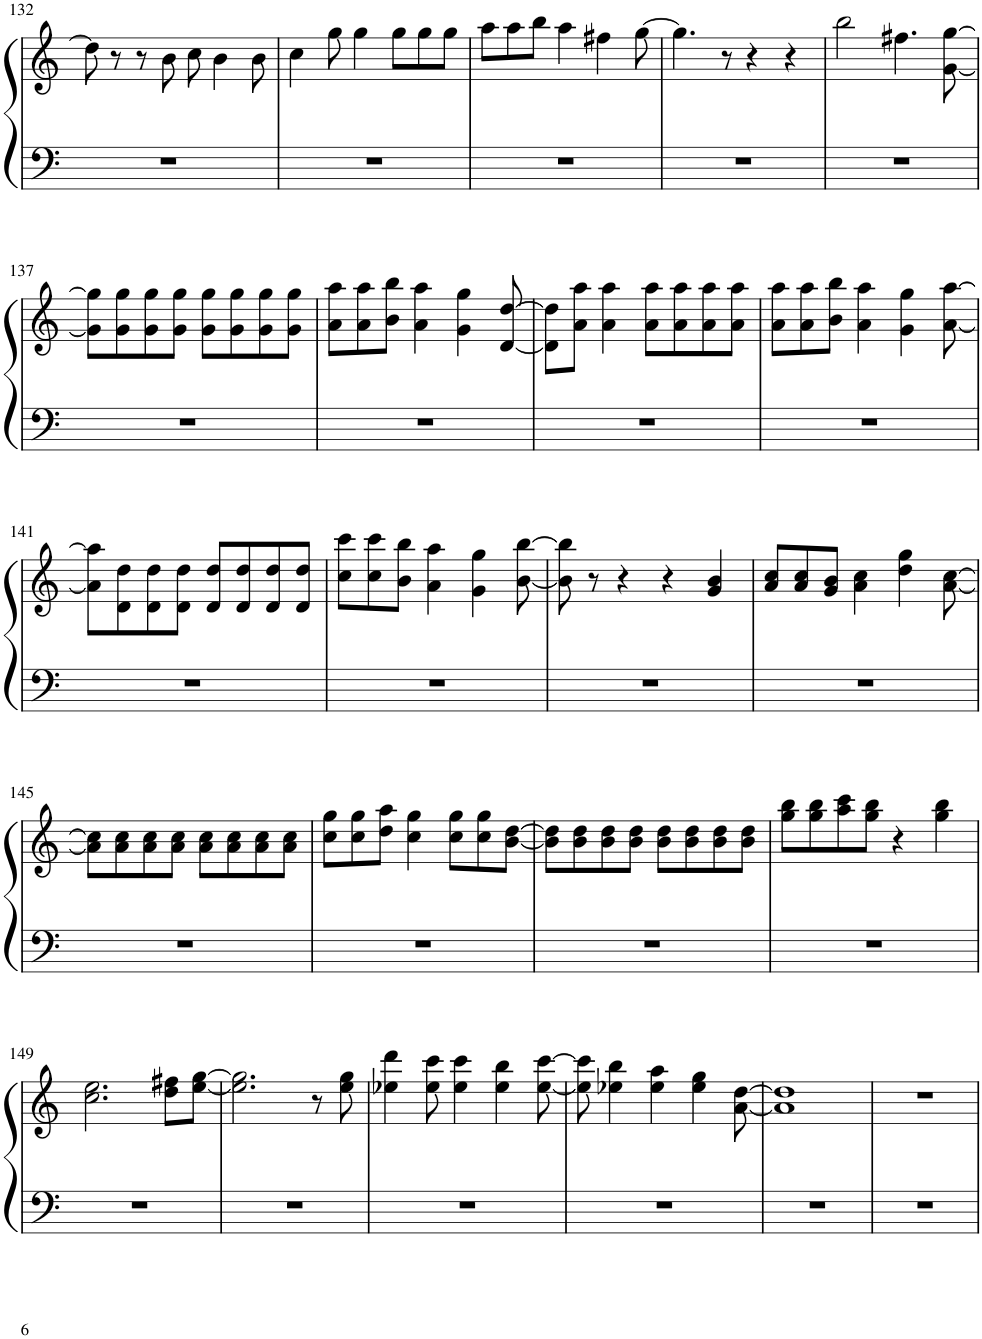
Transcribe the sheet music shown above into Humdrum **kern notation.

**kern	**kern
*part1	*part1
*staff2	*staff1
*I"Piano	*
*I'Pno.	*
!!LO:PB:g=z
*clefF4	*clefG2
*k[]	*k[]
*M4/4	*M4/4
=132	=132
1r	8dd\]
.	8r
.	8r
.	8b\
.	8cc\
.	4b\
.	8b\
=133	=133
1r	4cc\
.	8gg\
.	4gg\
.	8gg\L
.	8gg\
.	8gg\J
=134	=134
1r	8aa\L
.	8aa\
.	8bb\J
.	4aa\
.	4ff#X\
.	[8gg\
=135	=135
1r	4.gg\]
.	8r
.	4r
.	4r
=136	=136
1r	2bb\
.	4.ff#X\
.	[8g\ [8gg\
!!LO:LB:g=z
=137	=137
1r	8g\] 8gg\]L
.	8g\ 8gg\
.	8g\ 8gg\
.	8g\ 8gg\J
.	8g\ 8gg\L
.	8g\ 8gg\
.	8g\ 8gg\
.	8g\ 8gg\J
=138	=138
1r	8a\ 8aa\L
.	8a\ 8aa\
.	8b\ 8bb\J
.	4a\ 4aa\
.	4g\ 4gg\
.	[8d/ [8dd/
=139	=139
1r	8d\] 8dd\]L
.	8a\ 8aa\J
.	4a\ 4aa\
.	8a\ 8aa\L
.	8a\ 8aa\
.	8a\ 8aa\
.	8a\ 8aa\J
=140	=140
1r	8a\ 8aa\L
.	8a\ 8aa\
.	8b\ 8bb\J
.	4a\ 4aa\
.	4g\ 4gg\
.	[8a\ [8aa\
!!LO:LB:g=z
=141	=141
1r	8a\] 8aa\]L
.	8d\ 8dd\
.	8d\ 8dd\
.	8d\ 8dd\J
.	8d/ 8dd/L
.	8d/ 8dd/
.	8d/ 8dd/
.	8d/ 8dd/J
=142	=142
1r	8cc\ 8ccc\L
.	8cc\ 8ccc\
.	8b\ 8bb\J
.	4a\ 4aa\
.	4g\ 4gg\
.	[8b\ [8bb\
=143	=143
1r	8b\] 8bb\]
.	8r
.	4r
.	4r
.	4g/ 4b/
=144	=144
1r	8a/ 8cc/L
.	8a/ 8cc/
.	8g/ 8b/J
.	4a\ 4cc\
.	4dd\ 4gg\
.	[8a\ [8cc\
!!LO:LB:g=z
=145	=145
1r	8a\] 8cc\]L
.	8a\ 8cc\
.	8a\ 8cc\
.	8a\ 8cc\J
.	8a\ 8cc\L
.	8a\ 8cc\
.	8a\ 8cc\
.	8a\ 8cc\J
=146	=146
1r	8cc\ 8gg\L
.	8cc\ 8gg\
.	8dd\ 8aa\J
.	4cc\ 4gg\
.	8cc\ 8gg\L
.	8cc\ 8gg\
.	[8b\ [8dd\J
=147	=147
1r	8b\] 8dd\]L
.	8b\ 8dd\
.	8b\ 8dd\
.	8b\ 8dd\J
.	8b\ 8dd\L
.	8b\ 8dd\
.	8b\ 8dd\
.	8b\ 8dd\J
=148	=148
1r	8gg\ 8bb\L
.	8gg\ 8bb\
.	8aa\ 8ccc\
.	8gg\ 8bb\J
.	4r
.	4gg\ 4bb\
!!LO:LB:g=z
=149	=149
1r	2.cc\ 2.ee\
.	8dd\ 8ff#X\L
.	[8ee\ [8gg\J
=150	=150
1r	2.ee\] 2.gg\]
.	8r
.	8ee\ 8gg\
=151	=151
1r	4ee-X\ 4ddd\
.	8ee-\ 8ccc\
.	4ee-\ 4ccc\
.	4ee-\ 4bb\
.	[8ee-\ [8ccc\
=152	=152
1r	8ee-\] 8ccc\]
.	4ee-X\ 4bb\
.	4ee-\ 4aa\
.	4ee-\ 4gg\
.	[8a\ [8dd\
=153	=153
1r	1a] 1dd]
=154	=154
1r	1r
=	=
*-	*-
